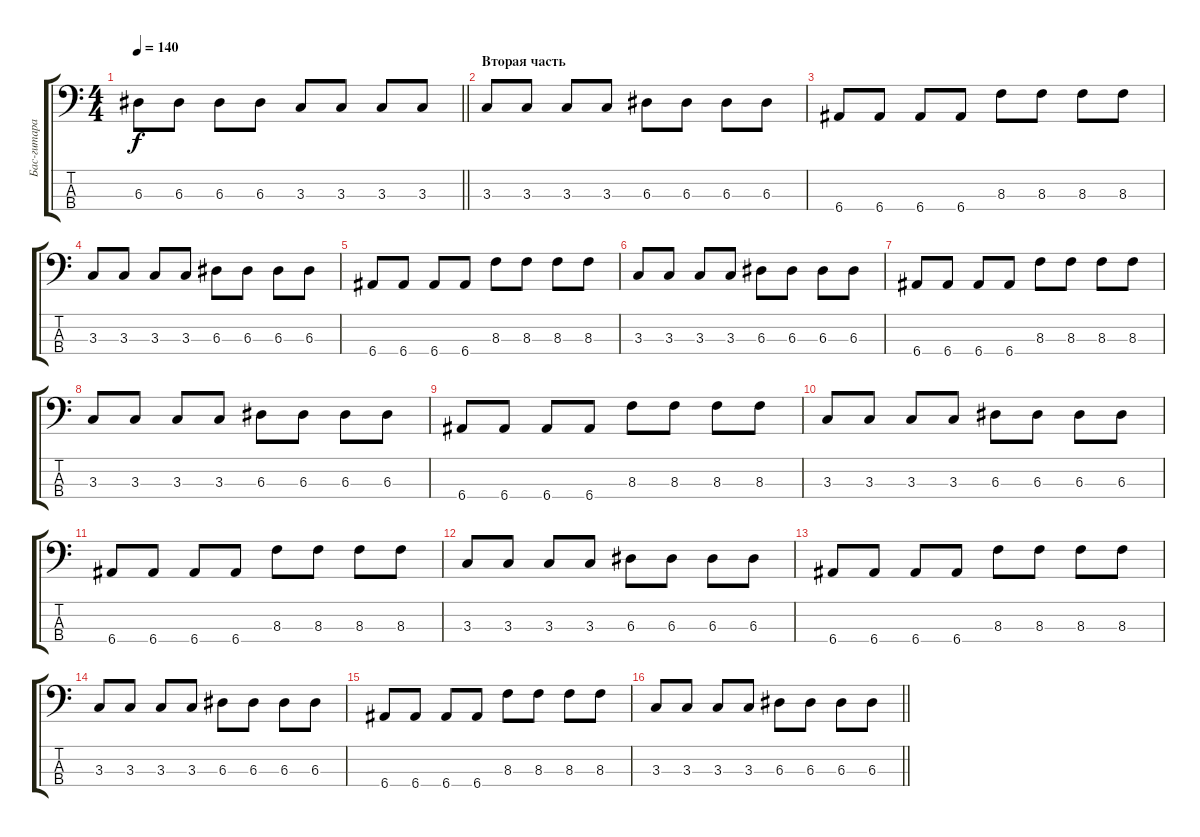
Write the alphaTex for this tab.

\track ("Бас-гитара" "Бас-гитара") {instrument electricbassfinger}
\staff {score tabs}
\tuning (G2 D2 A1 E1) {hide}
\ts (4 4)
\tempo 140
\clef f4
\barLineRight lightlight
\ks c
6.3.8{dy f} 6.3.8 6.3.8 6.3.8 3.3.8 3.3.8 3.3.8 3.3.8 |
\section ("" "Вторая часть")
3.3.8 3.3.8 3.3.8 3.3.8 6.3.8 6.3.8 6.3.8 6.3.8 |
6.4.8 6.4.8 6.4.8 6.4.8 8.3.8 8.3.8 8.3.8 8.3.8 |
3.3.8 3.3.8 3.3.8 3.3.8 6.3.8 6.3.8 6.3.8 6.3.8 |
6.4.8 6.4.8 6.4.8 6.4.8 8.3.8 8.3.8 8.3.8 8.3.8 |
3.3.8 3.3.8 3.3.8 3.3.8 6.3.8 6.3.8 6.3.8 6.3.8 |
6.4.8 6.4.8 6.4.8 6.4.8 8.3.8 8.3.8 8.3.8 8.3.8 |
3.3.8 3.3.8 3.3.8 3.3.8 6.3.8 6.3.8 6.3.8 6.3.8 |
6.4.8 6.4.8 6.4.8 6.4.8 8.3.8 8.3.8 8.3.8 8.3.8 |
3.3.8 3.3.8 3.3.8 3.3.8 6.3.8 6.3.8 6.3.8 6.3.8 |
6.4.8 6.4.8 6.4.8 6.4.8 8.3.8 8.3.8 8.3.8 8.3.8 |
3.3.8 3.3.8 3.3.8 3.3.8 6.3.8 6.3.8 6.3.8 6.3.8 |
6.4.8 6.4.8 6.4.8 6.4.8 8.3.8 8.3.8 8.3.8 8.3.8 |
3.3.8 3.3.8 3.3.8 3.3.8 6.3.8 6.3.8 6.3.8 6.3.8 |
6.4.8 6.4.8 6.4.8 6.4.8 8.3.8 8.3.8 8.3.8 8.3.8 |
\barLineRight lightlight
3.3.8 3.3.8 3.3.8 3.3.8 6.3.8 6.3.8 6.3.8 6.3.8
